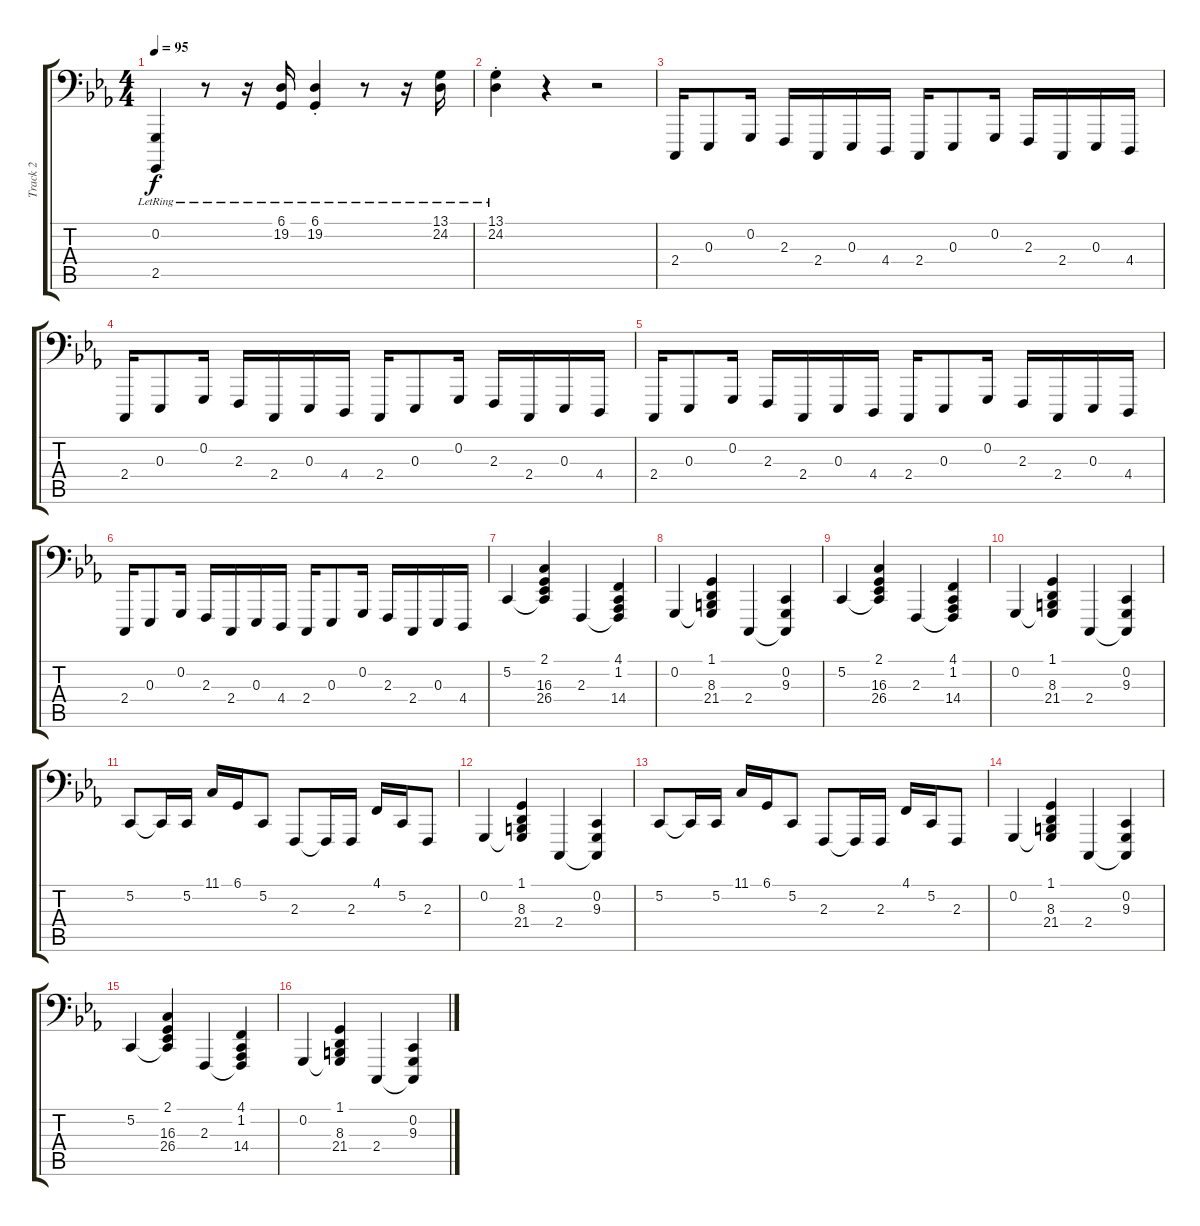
\track ("Track 2" "Track 2") {instrument acousticgrandpiano}
\staff {score tabs}
\tuning (Db2 G1 Eb1 Bb0 F0 C0) {hide}
\ts (4 4)
\tempo 95
\clef f4
\ks eb
(0.2{lr} 2.5{lr}).4{dy f} r.8 r.16 (6.1{lr} 19.2{lr}).16 (6.1{st lr} 19.2{st lr}).4 r.8 r.16 (13.1{lr} 24.2{lr}).16 |
(13.1{st lr} 24.2{st lr}).4 r.4 r.2 |
2.4.16 0.3.8 0.2.16 2.3.16 2.4.16 0.3.16 4.4.16 2.4.16 0.3.8 0.2.16 2.3.16 2.4.16 0.3.16 4.4.16 |
2.4.16 0.3.8 0.2.16 2.3.16 2.4.16 0.3.16 4.4.16 2.4.16 0.3.8 0.2.16 2.3.16 2.4.16 0.3.16 4.4.16 |
2.4.16 0.3.8 0.2.16 2.3.16 2.4.16 0.3.16 4.4.16 2.4.16 0.3.8 0.2.16 2.3.16 2.4.16 0.3.16 4.4.16 |
2.4.16 0.3.8 0.2.16 2.3.16 2.4.16 0.3.16 4.4.16 2.4.16 0.3.8 0.2.16 2.3.16 2.4.16 0.3.16 4.4.16 |
5.2.4 (2.1 5.2{t} 16.3 26.4).4 2.3.4 (4.1 1.2 2.3{t} 14.4).4 |
0.2.4 (1.1 0.2{t} 8.3 21.4).4 2.4.4 (0.2 9.3 2.4{t}).4 |
5.2.4 (2.1 5.2{t} 16.3 26.4).4 2.3.4 (4.1 1.2 2.3{t} 14.4).4 |
0.2.4 (1.1 0.2{t} 8.3 21.4).4 2.4.4 (0.2 9.3 2.4{t}).4 |
5.2.8 5.2{t}.16 5.2.16 11.1.16 6.1.16 5.2.8 2.3.8 2.3{t}.16 2.3.16 4.1.16 5.2.16 2.3.8 |
0.2.4 (1.1 0.2{t} 8.3 21.4).4 2.4.4 (0.2 9.3 2.4{t}).4 |
5.2.8 5.2{t}.16 5.2.16 11.1.16 6.1.16 5.2.8 2.3.8 2.3{t}.16 2.3.16 4.1.16 5.2.16 2.3.8 |
0.2.4 (1.1 0.2{t} 8.3 21.4).4 2.4.4 (0.2 9.3 2.4{t}).4 |
5.2.4 (2.1 5.2{t} 16.3 26.4).4 2.3.4 (4.1 1.2 2.3{t} 14.4).4 |
0.2.4 (1.1 0.2{t} 8.3 21.4).4 2.4.4 (0.2 9.3 2.4{t}).4
